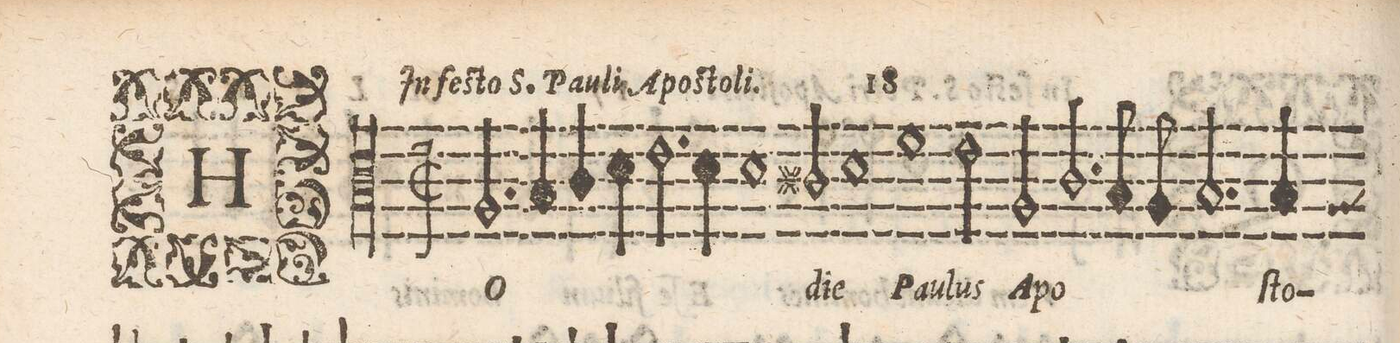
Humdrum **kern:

**kern	**text
*I"ALTVS	*
*clefC3	*
*k[]	*
*met(C|)	*
*M2/1	*
2.A/	HO-
4B/	.
4c/	.
4d\	.
2.e\	.
=2-	=2-
4d\	.
1d	.
2c#X/	-di-
=3-	=3-
1d	-e
1f	Pau-
=4-	=4-
2e\	-lus
2A/	A-
2.cny/	-po-
8B/	.
8A/	.
=5-	=5-
2.B/	.
4B/	-ſto-
*custos:A	*
*-	*-
